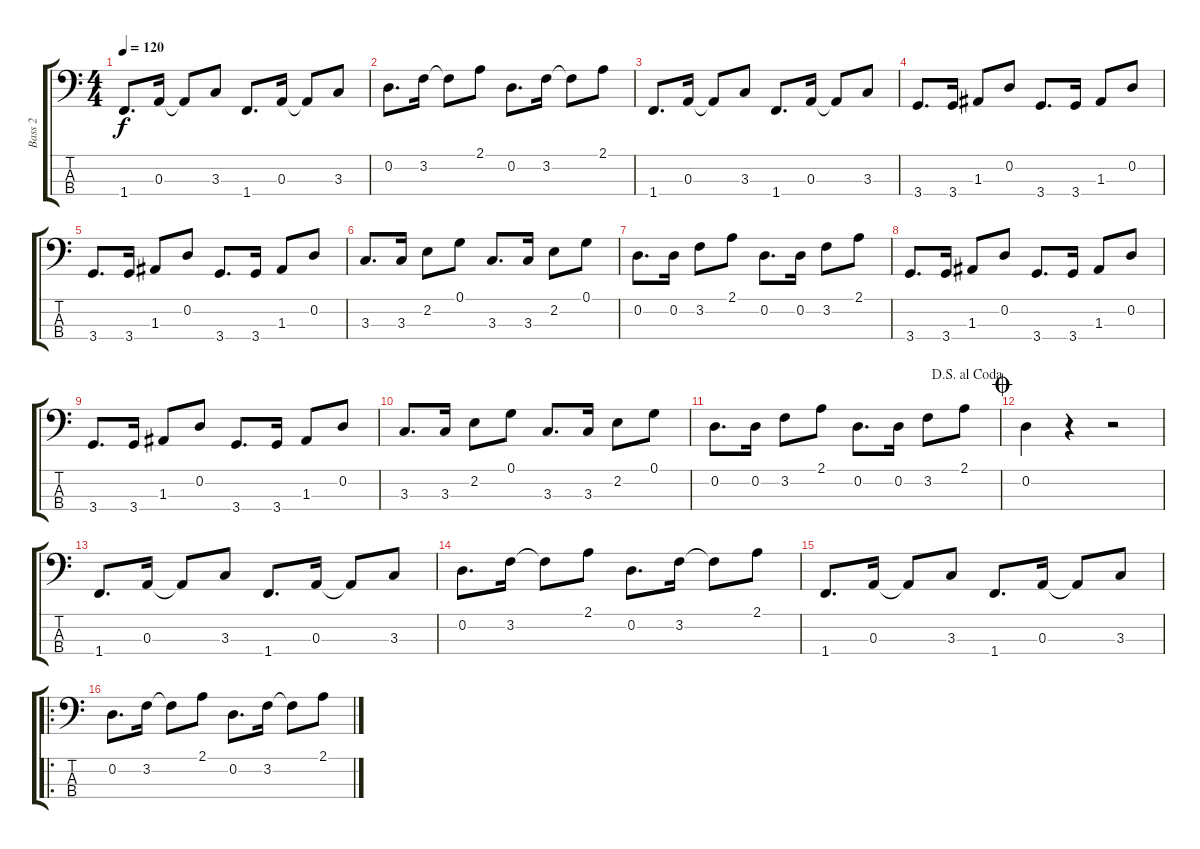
\track ("Bass 2" "Bass 2") {instrument acousticbass}
\staff {score tabs}
\tuning (G2 D2 A1 E1) {hide}
\ts (4 4)
\tempo 120
\clef f4
\ks c
1.4.8{d dy f} 0.3.16 0.3{t}.8 3.3.8 1.4.8{d} 0.3.16 0.3{t}.8 3.3.8 |
0.2.8{d} 3.2.16 3.2{t}.8 2.1.8 0.2.8{d} 3.2.16 3.2{t}.8 2.1.8 |
1.4.8{d} 0.3.16 0.3{t}.8 3.3.8 1.4.8{d} 0.3.16 0.3{t}.8 3.3.8 |
3.4.8{d} 3.4.16 1.3.8 0.2.8 3.4.8{d} 3.4.16 1.3.8 0.2.8 |
3.4.8{d} 3.4.16 1.3.8 0.2.8 3.4.8{d} 3.4.16 1.3.8 0.2.8 |
3.3.8{d} 3.3.16 2.2.8 0.1.8 3.3.8{d} 3.3.16 2.2.8 0.1.8 |
0.2.8{d} 0.2.16 3.2.8 2.1.8 0.2.8{d} 0.2.16 3.2.8 2.1.8 |
3.4.8{d} 3.4.16 1.3.8 0.2.8 3.4.8{d} 3.4.16 1.3.8 0.2.8 |
3.4.8{d} 3.4.16 1.3.8 0.2.8 3.4.8{d} 3.4.16 1.3.8 0.2.8 |
3.3.8{d} 3.3.16 2.2.8 0.1.8 3.3.8{d} 3.3.16 2.2.8 0.1.8 |
\jump dalsegnoalcoda
0.2.8{d} 0.2.16 3.2.8 2.1.8 0.2.8{d} 0.2.16 3.2.8 2.1.8 |
\jump coda
0.2.4 r.4 r.2 |
1.4.8{d} 0.3.16 0.3{t}.8 3.3.8 1.4.8{d} 0.3.16 0.3{t}.8 3.3.8 |
0.2.8{d} 3.2.16 3.2{t}.8 2.1.8 0.2.8{d} 3.2.16 3.2{t}.8 2.1.8 |
1.4.8{d} 0.3.16 0.3{t}.8 3.3.8 1.4.8{d} 0.3.16 0.3{t}.8 3.3.8 |
\ro
0.2.8{d} 3.2.16 3.2{t}.8 2.1.8 0.2.8{d} 3.2.16 3.2{t}.8 2.1.8
